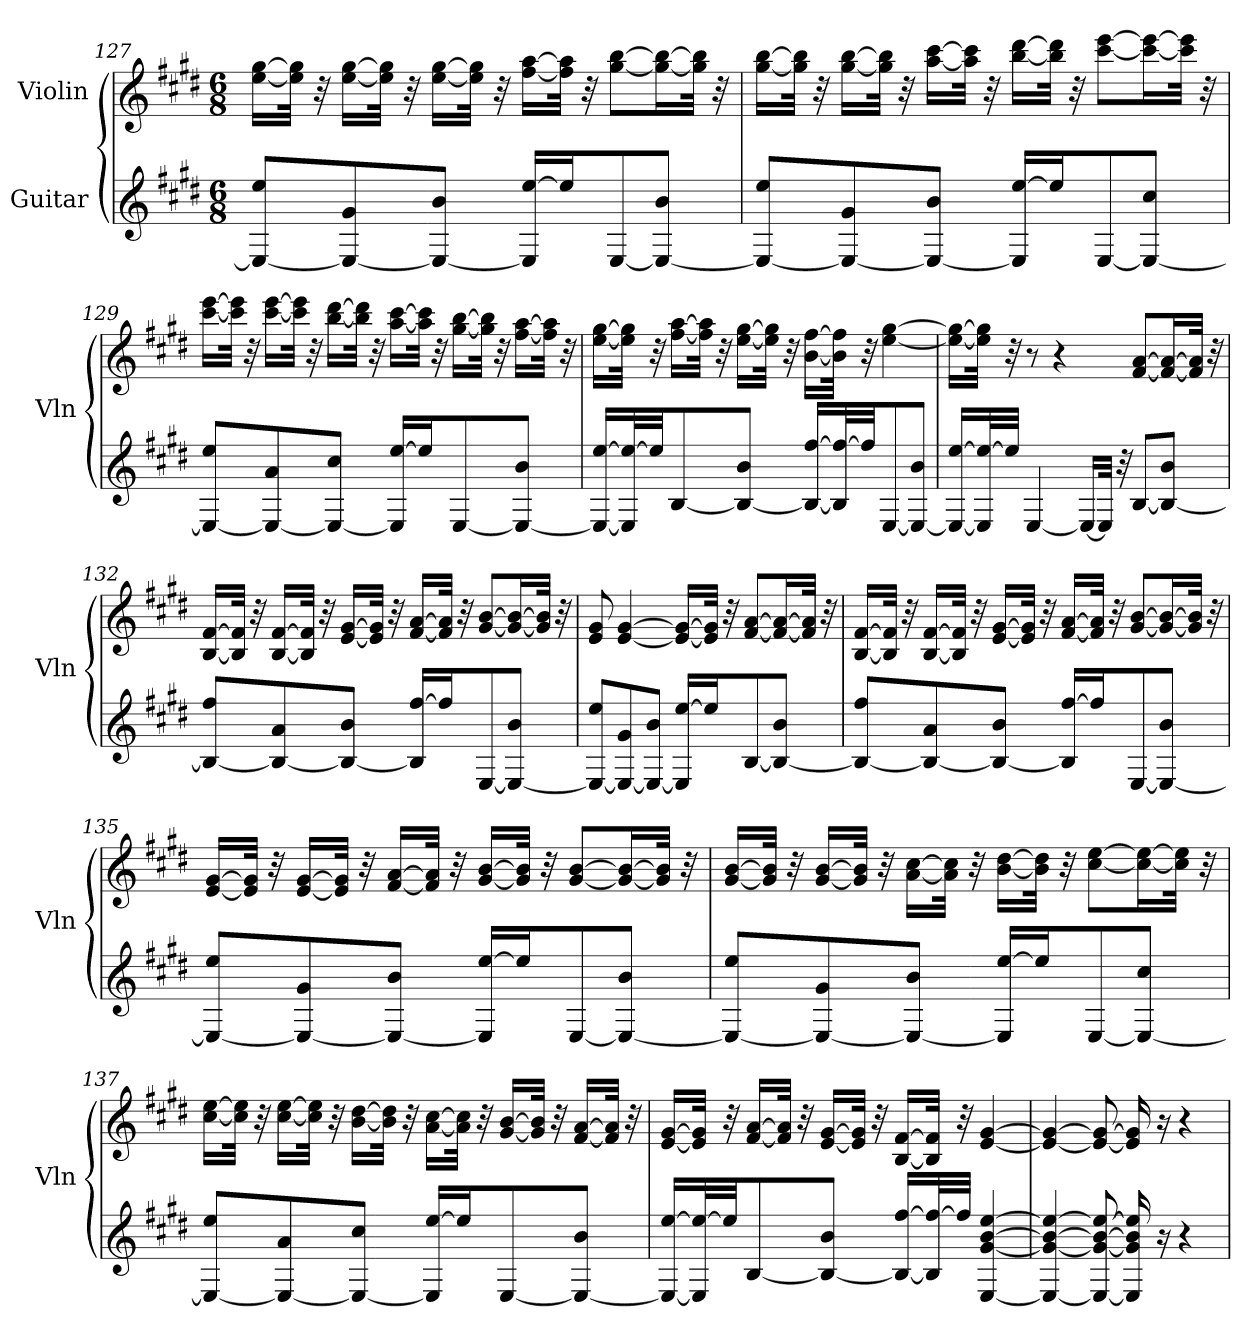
**kern	**kern
*part2	*part1
*staff2	*staff1
*I"Guitar	*I"Violin
*	*I'Vln
!!LO:PB:g=z
*clefG2	*clefG2
*k[f#c#g#d#]	*k[f#c#g#d#]
*E:	*E:
*M6/8	*M6/8
=127	=127
8E/_ 8ee/L	[16ee\ [16gg#\LL
.	32ee\] 32gg#\]JJk
.	32r
8E/_ 8g#/	[16ee\ [16gg#\LL
.	32ee\] 32gg#\]JJk
.	32r
8E/_ 8b/J	[16ee\ [16gg#\LL
.	32ee\] 32gg#\]JJk
.	32r
16E/] [16ee/LL	[16ff#\ [16aa\LL
16ee/J]	32ff#\] 32aa\]JJk
.	32r
[8E/	[8gg#\ [8bb\L
8E/_ 8b/J	16gg#\_ 16bb\_L
.	32gg#\] 32bb\]JJk
.	32r
=128	=128
8E/_ 8ee/L	[16gg#\ [16bb\LL
.	32gg#\] 32bb\]JJk
.	32r
8E/_ 8g#/	[16gg#\ [16bb\LL
.	32gg#\] 32bb\]JJk
.	32r
8E/_ 8b/J	[16aa\ [16ccc#\LL
.	32aa\] 32ccc#\]JJk
.	32r
16E/] [16ee/LL	[16bb\ [16ddd#\LL
16ee/J]	32bb\] 32ddd#\]JJk
.	32r
[8E/	[8ccc#\ [8eee\L
8E/_ 8cc#/J	16ccc#\_ 16eee\_L
.	32ccc#\] 32eee\]JJk
.	32r
!!LO:LB:g=z
=129	=129
8E/_ 8ee/L	[16ccc#\ [16eee\LL
.	32ccc#\] 32eee\]JJk
.	32r
8E/_ 8a/	[16ccc#\ [16eee\LL
.	32ccc#\] 32eee\]JJk
.	32r
8E/_ 8cc#/J	[16bb\ [16ddd#\LL
.	32bb\] 32ddd#\]JJk
.	32r
16E/] [16ee/LL	[16aa\ [16ccc#\LL
16ee/J]	32aa\] 32ccc#\]JJk
.	32r
[8E/	[16gg#\ [16bb\LL
.	32gg#\] 32bb\]JJk
.	32r
8E/_ 8b/J	[16ff#\ [16aa\LL
.	32ff#\] 32aa\]JJk
.	32r
=130	=130
16E/_ [16ee/LL	[16ee\ [16gg#\LL
32E/] 32ee/_L	32ee\] 32gg#\]JJk
32ee/JJ]	32r
[8B/	[16ff#\ [16aa\LL
.	32ff#\] 32aa\]JJk
.	32r
8B/_ 8b/J	[16ee\ [16gg#\LL
.	32ee\] 32gg#\]JJk
.	32r
16B/_ [16ff#/LL	[16b\ [16ff#\LL
32B/] 32ff#/_L	32b\] 32ff#\]JJk
32ff#/JJ]	32r
[8E/	[4ee\ [4gg#\
8E/_ 8b/J	.
!!LO:PB:g=z
=131	=131
16E/_ [16ee/LL	16ee\_ 16gg#\_LL
32E/] 32ee/_L	32ee\] 32gg#\]JJk
32ee/JJJ]	32r
[4E/	8r
.	4r
16E/LL_	.
32E/JJk]	.
32r	.
[8B/L	[8f#/ [8a/L
8B/_ 8b/J	16f#/_ 16a/_L
.	32f#/] 32a/]JJk
.	32r
=132	=132
8B/_ 8ff#/L	[16B/ [16f#/LL
.	32B/] 32f#/]JJk
.	32r
8B/_ 8a/	[16B/ [16f#/LL
.	32B/] 32f#/]JJk
.	32r
8B/_ 8b/J	[16e/ [16g#/LL
.	32e/] 32g#/]JJk
.	32r
16B/] [16ff#/LL	[16f#/ [16a/LL
16ff#/J]	32f#/] 32a/]JJk
.	32r
[8E/	[8g#/ [8b/L
8E/_ 8b/J	16g#/_ 16b/_L
.	32g#/] 32b/]JJk
.	32r
=133	=133
8E/_ 8ee/L	8e/ 8g#/
8E/_ 8g#/	[4e/ [4g#/
8E/_ 8b/J	.
16E/] [16ee/LL	16e/_ 16g#/_LL
16ee/J]	32e/] 32g#/]JJk
.	32r
[8B/	[8f#/ [8a/L
8B/_ 8b/J	16f#/_ 16a/_L
.	32f#/] 32a/]JJk
.	32r
!!LO:PB:g=z
=134	=134
8B/_ 8ff#/L	[16B/ [16f#/LL
.	32B/] 32f#/]JJk
.	32r
8B/_ 8a/	[16B/ [16f#/LL
.	32B/] 32f#/]JJk
.	32r
8B/_ 8b/J	[16e/ [16g#/LL
.	32e/] 32g#/]JJk
.	32r
16B/] [16ff#/LL	[16f#/ [16a/LL
16ff#/J]	32f#/] 32a/]JJk
.	32r
[8E/	[8g#/ [8b/L
8E/_ 8b/J	16g#/_ 16b/_L
.	32g#/] 32b/]JJk
.	32r
!!LO:PB:g=z
=135	=135
8E/_ 8ee/L	[16e/ [16g#/LL
.	32e/] 32g#/]JJk
.	32r
8E/_ 8g#/	[16e/ [16g#/LL
.	32e/] 32g#/]JJk
.	32r
8E/_ 8b/J	[16f#/ [16a/LL
.	32f#/] 32a/]JJk
.	32r
16E/] [16ee/LL	[16g#/ [16b/LL
16ee/J]	32g#/] 32b/]JJk
.	32r
[8E/	[8g#/ [8b/L
8E/_ 8b/J	16g#/_ 16b/_L
.	32g#/] 32b/]JJk
.	32r
=136	=136
8E/_ 8ee/L	[16g#/ [16b/LL
.	32g#/] 32b/]JJk
.	32r
8E/_ 8g#/	[16g#/ [16b/LL
.	32g#/] 32b/]JJk
.	32r
8E/_ 8b/J	[16a\ [16cc#\LL
.	32a\] 32cc#\]JJk
.	32r
16E/] [16ee/LL	[16b\ [16dd#\LL
16ee/J]	32b\] 32dd#\]JJk
.	32r
[8E/	[8cc#\ [8ee\L
8E/_ 8cc#/J	16cc#\_ 16ee\_L
.	32cc#\] 32ee\]JJk
.	32r
!!LO:LB:g=z
=137	=137
8E/_ 8ee/L	[16cc#\ [16ee\LL
.	32cc#\] 32ee\]JJk
.	32r
8E/_ 8a/	[16cc#\ [16ee\LL
.	32cc#\] 32ee\]JJk
.	32r
8E/_ 8cc#/J	[16b\ [16dd#\LL
.	32b\] 32dd#\]JJk
.	32r
16E/] [16ee/LL	[16a\ [16cc#\LL
16ee/J]	32a\] 32cc#\]JJk
.	32r
[8E/	[16g#/ [16b/LL
.	32g#/] 32b/]JJk
.	32r
8E/_ 8b/J	[16f#/ [16a/LL
.	32f#/] 32a/]JJk
.	32r
=138	=138
16E/_ [16ee/LL	[16e/ [16g#/LL
32E/] 32ee/_L	32e/] 32g#/]JJk
32ee/JJ]	32r
[8B/	[16f#/ [16a/LL
.	32f#/] 32a/]JJk
.	32r
8B/_ 8b/J	[16e/ [16g#/LL
.	32e/] 32g#/]JJk
.	32r
16B/_ [16ff#/LL	[16B/ [16f#/LL
32B/] 32ff#/_L	32B/] 32f#/]JJk
32ff#/JJJ]	32r
[4E/ [4g#/ [4b/ [4ee/	[4e/ [4g#/
!!LO:PB:g=z
=139	=139
4E/_ 4g#/_ 4b/_ 4ee/_	4e/_ 4g#/_
8E/_ 8g#/_ 8b/_ 8ee/_	8e/_ 8g#/_
16E/] 16g#/] 16b/] 16ee/]	16e/] 16g#/]
16r	16r
4r	4r
=	=
*-	*-
